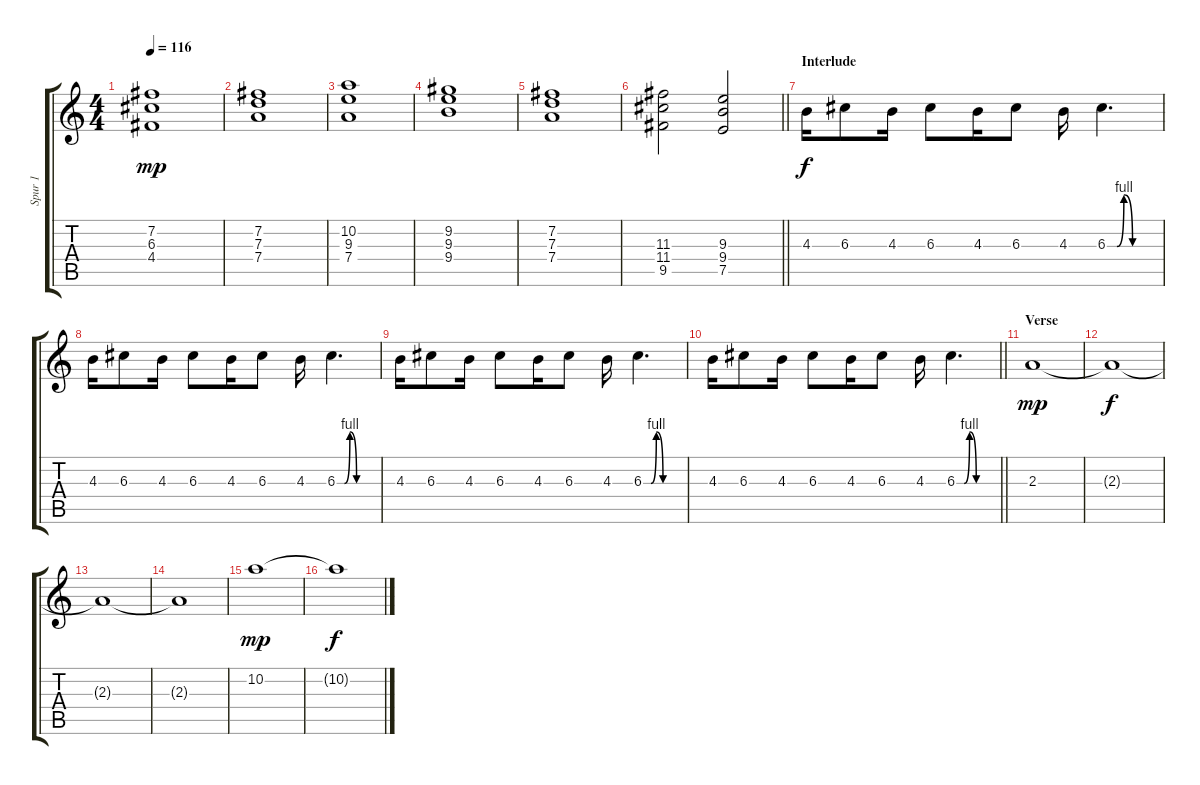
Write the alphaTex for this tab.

\track ("Spur 1" "Spur 1") {instrument distortionguitar}
\staff {score tabs}
\tuning (E4 B3 G3 D3 A2 E2) {hide}
\ts (4 4)
\tempo 116
\clef g2
\ks c
(7.2 6.3 4.4).1{dy mp} |
(7.2 7.3 7.4).1 |
(10.2 9.3 7.4).1 |
(9.2 9.3 9.4).1 |
(7.2 7.3 7.4).1 |
\barLineRight lightlight
(11.3 11.4 9.5).2 (9.3 9.4 7.5).2 |
\section ("" "Interlude")
4.3.16{dy f volume 12} 6.3.8 4.3.16 6.3.8 4.3.16 6.3.8 4.3.16 6.3{be (custom 0 0 11 0 19 4 29 0 42 0 60 0)}.4{d} |
4.3.16 6.3.8 4.3.16 6.3.8 4.3.16 6.3.8 4.3.16 6.3{be (custom 0 0 11 0 19 4 29 0 42 0 60 0)}.4{d} |
4.3.16 6.3.8 4.3.16 6.3.8 4.3.16 6.3.8 4.3.16 6.3{be (custom 0 0 11 0 19 4 29 0 42 0 60 0)}.4{d} |
\barLineRight lightlight
4.3.16 6.3.8 4.3.16 6.3.8 4.3.16 6.3.8 4.3.16 6.3{be (custom 0 0 11 0 19 4 29 0 42 0 60 0)}.4{d} |
\section ("" "Verse")
2.3.1{dy mp} |
2.3{t}.1{dy f} |
2.3{t}.1 |
2.3{t}.1 |
10.2.1{dy mp} |
10.2{t}.1{dy f}
